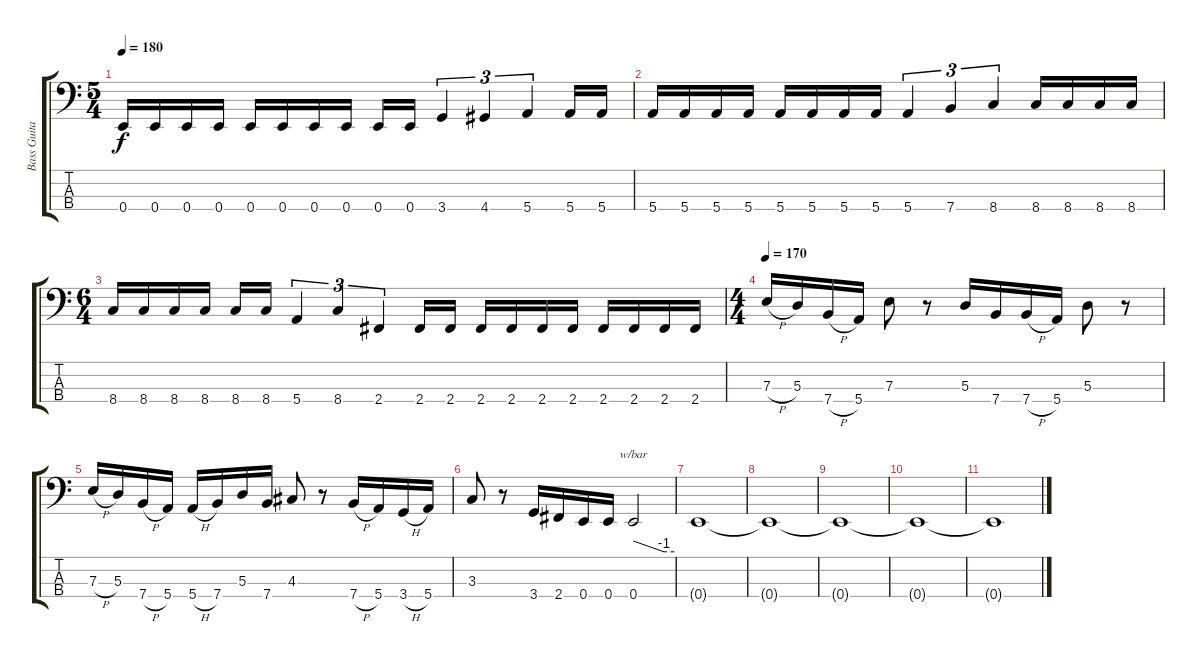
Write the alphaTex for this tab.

\track ("Bass Guitar" "Bass Guita") {instrument electricbasspick}
\staff {score tabs}
\tuning (G2 D2 A1 E1) {hide}
\ts (5 4)
\tempo 180
\clef f4
\ks c
0.4.16{dy f} 0.4.16 0.4.16 0.4.16 0.4.16 0.4.16 0.4.16 0.4.16 0.4.16 0.4.16 3.4.4{tu (3 2)} 4.4.4{tu (3 2)} 5.4.4{tu (3 2)} 5.4.16 5.4.16 |
5.4.16 5.4.16 5.4.16 5.4.16 5.4.16 5.4.16 5.4.16 5.4.16 5.4.4{tu (3 2)} 7.4.4{tu (3 2)} 8.4.4{tu (3 2)} 8.4.16 8.4.16 8.4.16 8.4.16 |
\ts (6 4)
8.4.16 8.4.16 8.4.16 8.4.16 8.4.16 8.4.16 5.4.4{tu (3 2)} 8.4.4{tu (3 2)} 2.4.4{tu (3 2)} 2.4.16 2.4.16 2.4.16 2.4.16 2.4.16 2.4.16 2.4.16 2.4.16 2.4.16 2.4.16 |
\ts (4 4)
\tempo 170
7.3{h}.16 5.3.16 7.4{h}.16 5.4.16 7.3.8 r.8 5.3.16 7.4.16 7.4{h}.16 5.4.16 5.3.8 r.8 |
7.3{h}.16 5.3.16 7.4{h}.16 5.4.16 5.4{h}.16 7.4.16 5.3.16 7.4.16 4.3.8 r.8 7.4{h}.16 5.4.16 3.4{h}.16 5.4.16 |
3.3.8 r.8 3.4.16 2.4.16 0.4.16 0.4.16 0.4.2{tbe (custom default 0 0 45 -4 60 -4)} |
0.4{t}.1 |
0.4{t}.1 |
0.4{t}.1 |
0.4{t}.1 |
0.4{t}.1
